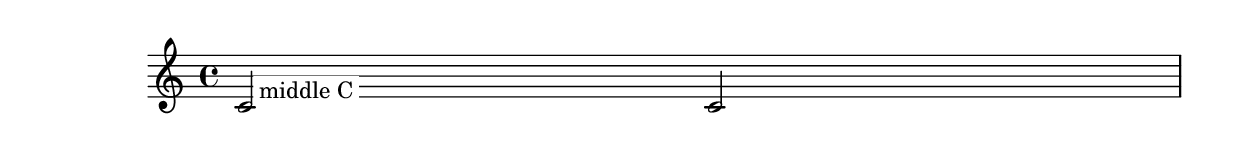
%% DO NOT EDIT this file manually; it is automatically
%% generated from LSR http://lsr.dsi.unimi.it
%% Make any changes in LSR itself, or in Documentation/snippets/new/ ,
%% and then run scripts/auxiliar/makelsr.py
%%
%% This file is in the public domain.
\version "2.14.2"

\header {
%% Translation of GIT committish: f5cfaf8ef4ac347702f554af0944ef0d8396e73a
  texidocfr = "
L'instruction @code{\\whiteout} intercale un rectangle blanc contenant
un @emph{markup}.  Dans la mesure où les lignes de la portée sont à un
niveau inférieur à la plupart des autres objets graphiques, ce cache ne
devrait pas masquer d'autres éléments.

"
  doctitlefr = "Blanchiment de lignes de portée avec la commande \\whiteout"

  lsrtags = "editorial-annotations, text, really-cool"


%% Translation of GIT committish: b482c3e5b56c3841a88d957e0ca12964bd3e64fa
  texidoces = "
La instrucción @code{\\whiteout} intercala un rectángulo blanco
debajo de un elemento de marcado.  Este rectángulo blanco no tapa
a ningún otro objeto gráfico, puesto que las líneas del pentagrama
están en una capa inferior a la de la mayor parte de los otros
objetos.

"
  doctitlees = "Poner en blanco las líneas del pentagrama utilizando la instrucción \\whiteout"

  texidoc = "
The @code{\\whiteout} command underlays a markup with a white box.
Since staff lines are in a lower layer than most other grobs, this
white box will not overlap any other grob.

"
  doctitle = "Blanking staff lines using the \\whiteout command"
} % begin verbatim


\layout { ragged-right = ##f }
\relative c' {
  \override TextScript #'extra-offset = #'(2 . 4)
  c2-\markup { \whiteout \pad-markup #0.5 "middle C" } c
}

